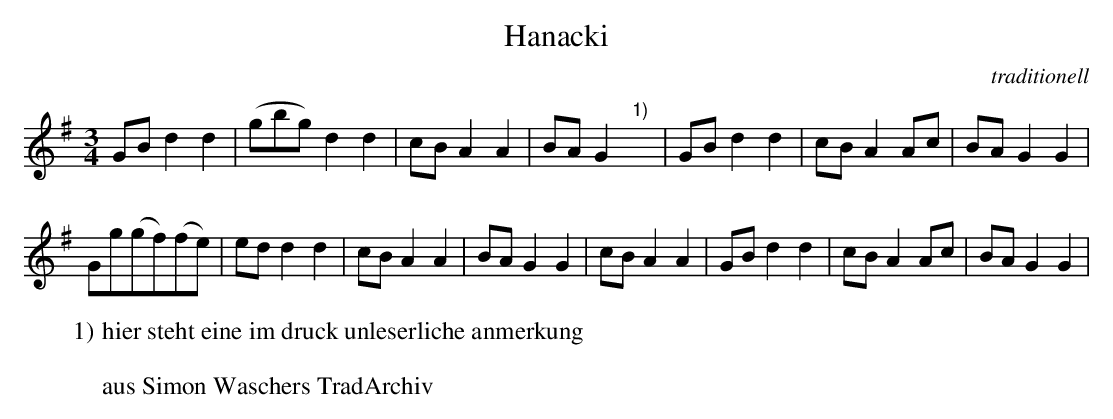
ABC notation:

X:1
T:Hanacki
C:traditionell
M:3/4
L:1/8
K:G
GB d2d2 | (gbg) d2 d2 | cB A2 A2 | BA G2 "1)"x2 |\
GB d2d2 | cB A2 Ac | BA G2 G2 |
Gg(gf)(fe) | ed d2 d2 | cB A2 A2 | BA G2 G2 |\
cB A2 A2 | GB d2d2 | cB A2 Ac | BA G2 G2 |
W:1) hier steht eine im druck unleserliche anmerkung
W:
W:aus Simon Waschers TradArchiv
v
